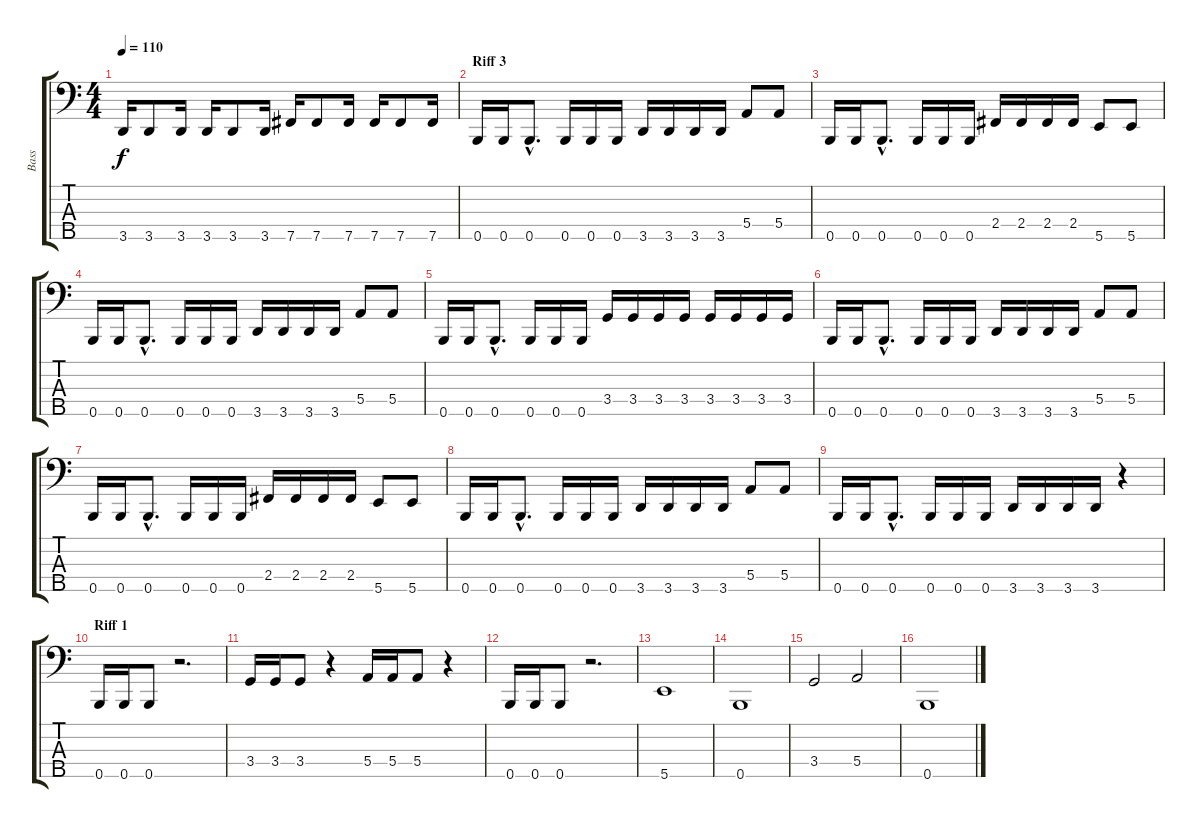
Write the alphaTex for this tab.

\track ("Bass" "Bass") {instrument electricbassfinger}
\staff {score tabs}
\tuning (G2 D2 A1 E1 B0) {hide}
\ts (4 4)
\tempo 110
\clef f4
\ks c
3.5.16{dy f} 3.5.8 3.5.16 3.5.16 3.5.8 3.5.16 7.5.16 7.5.8 7.5.16 7.5.16 7.5.8 7.5.16 |
\section ("" "Riff 3")
0.5.16 0.5.16 0.5{hac}.8{d} 0.5.16 0.5.16 0.5.16 3.5.16 3.5.16 3.5.16 3.5.16 5.4.8 5.4.8 |
0.5.16 0.5.16 0.5{hac}.8{d} 0.5.16 0.5.16 0.5.16 2.4.16 2.4.16 2.4.16 2.4.16 5.5.8 5.5.8 |
0.5.16 0.5.16 0.5{hac}.8{d} 0.5.16 0.5.16 0.5.16 3.5.16 3.5.16 3.5.16 3.5.16 5.4.8 5.4.8 |
0.5.16 0.5.16 0.5{hac}.8{d} 0.5.16 0.5.16 0.5.16 3.4.16 3.4.16 3.4.16 3.4.16 3.4.16 3.4.16 3.4.16 3.4.16 |
0.5.16 0.5.16 0.5{hac}.8{d} 0.5.16 0.5.16 0.5.16 3.5.16 3.5.16 3.5.16 3.5.16 5.4.8 5.4.8 |
0.5.16 0.5.16 0.5{hac}.8{d} 0.5.16 0.5.16 0.5.16 2.4.16 2.4.16 2.4.16 2.4.16 5.5.8 5.5.8 |
0.5.16 0.5.16 0.5{hac}.8{d} 0.5.16 0.5.16 0.5.16 3.5.16 3.5.16 3.5.16 3.5.16 5.4.8 5.4.8 |
0.5.16 0.5.16 0.5{hac}.8{d} 0.5.16 0.5.16 0.5.16 3.5.16 3.5.16 3.5.16 3.5.16 r.4 |
\section ("" "Riff 1")
0.5.16 0.5.16 0.5.8 r.2{d} |
3.4.16 3.4.16 3.4.8 r.4 5.4.16 5.4.16 5.4.8 r.4 |
0.5.16 0.5.16 0.5.8 r.2{d} |
5.5.1 |
0.5.1 |
3.4.2 5.4.2 |
0.5.1
